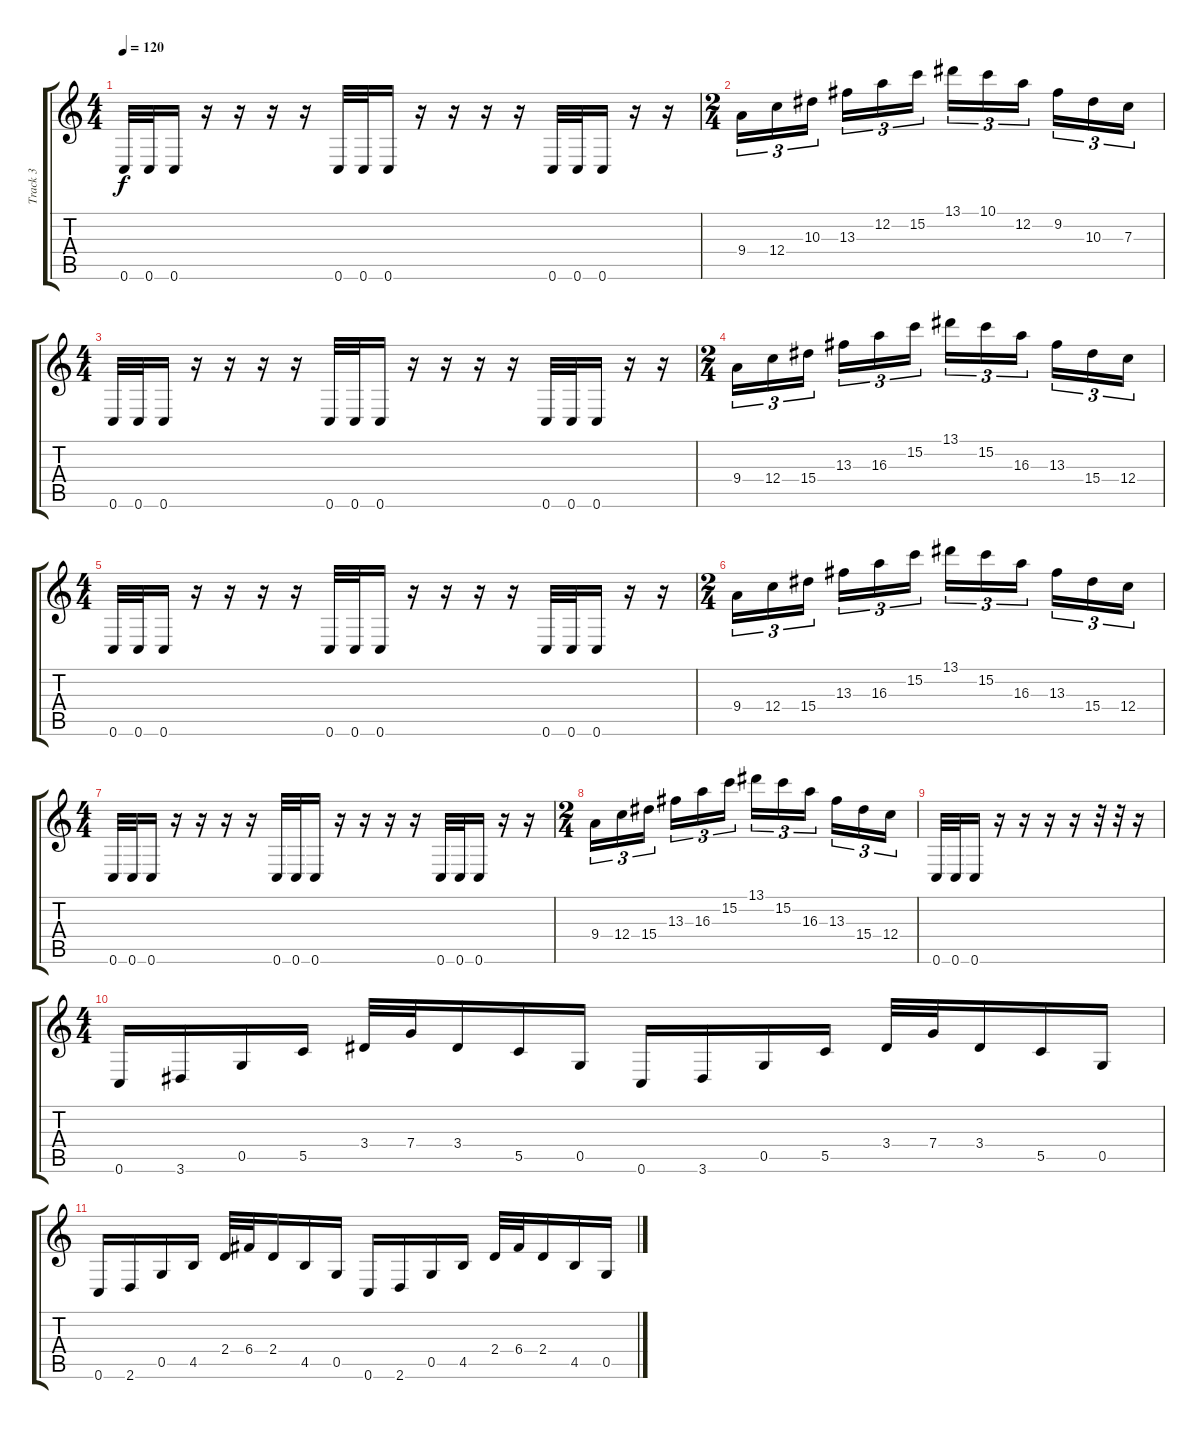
\track ("Track 3" "Track 3") {instrument distortionguitar}
\staff {score tabs}
\tuning (D4 A3 F3 C3 G2 C2) {hide}
\ts (4 4)
\tempo 120
\clef g2
\ks c
0.6.32{dy f instrument distortionguitar} 0.6.32 0.6.16 r.16 r.16 r.16 r.16 0.6.32 0.6.32 0.6.16 r.16 r.16 r.16 r.16 0.6.32 0.6.32 0.6.16 r.16 r.16 |
\ts (2 4)
9.4.16{tu (3 2)} 12.4.16{tu (3 2)} 10.3.16{tu (3 2) beam splitsecondary} 13.3.16{tu (3 2)} 12.2.16{tu (3 2)} 15.2.16{tu (3 2)} 13.1.16{tu (3 2)} 10.1.16{tu (3 2)} 12.2.16{tu (3 2) beam splitsecondary} 9.2.16{tu (3 2)} 10.3.16{tu (3 2)} 7.3.16{tu (3 2)} |
\ts (4 4)
0.6.32 0.6.32 0.6.16 r.16 r.16 r.16 r.16 0.6.32 0.6.32 0.6.16 r.16 r.16 r.16 r.16 0.6.32 0.6.32 0.6.16 r.16 r.16 |
\ts (2 4)
9.4.16{tu (3 2)} 12.4.16{tu (3 2)} 15.4.16{tu (3 2) beam splitsecondary} 13.3.16{tu (3 2)} 16.3.16{tu (3 2)} 15.2.16{tu (3 2)} 13.1.16{tu (3 2)} 15.2.16{tu (3 2)} 16.3.16{tu (3 2) beam splitsecondary} 13.3.16{tu (3 2)} 15.4.16{tu (3 2)} 12.4.16{tu (3 2)} |
\ts (4 4)
0.6.32 0.6.32 0.6.16 r.16 r.16 r.16 r.16 0.6.32 0.6.32 0.6.16 r.16 r.16 r.16 r.16 0.6.32 0.6.32 0.6.16 r.16 r.16 |
\ts (2 4)
9.4.16{tu (3 2)} 12.4.16{tu (3 2)} 15.4.16{tu (3 2) beam splitsecondary} 13.3.16{tu (3 2)} 16.3.16{tu (3 2)} 15.2.16{tu (3 2)} 13.1.16{tu (3 2)} 15.2.16{tu (3 2)} 16.3.16{tu (3 2) beam splitsecondary} 13.3.16{tu (3 2)} 15.4.16{tu (3 2)} 12.4.16{tu (3 2)} |
\ts (4 4)
0.6.32 0.6.32 0.6.16 r.16 r.16 r.16 r.16 0.6.32 0.6.32 0.6.16 r.16 r.16 r.16 r.16 0.6.32 0.6.32 0.6.16 r.16 r.16 |
\ts (2 4)
9.4.16{tu (3 2)} 12.4.16{tu (3 2)} 15.4.16{tu (3 2) beam splitsecondary} 13.3.16{tu (3 2)} 16.3.16{tu (3 2)} 15.2.16{tu (3 2)} 13.1.16{tu (3 2)} 15.2.16{tu (3 2)} 16.3.16{tu (3 2) beam splitsecondary} 13.3.16{tu (3 2)} 15.4.16{tu (3 2)} 12.4.16{tu (3 2)} |
0.6.32 0.6.32 0.6.16 r.16 r.16 r.16 r.16 r.32 r.32 r.16 |
\ts (4 4)
0.6.16 3.6.16 0.5.16 5.5.16 3.4.32 7.4.32 3.4.16 5.5.16 0.5.16 0.6.16 3.6.16 0.5.16 5.5.16 3.4.32 7.4.32 3.4.16 5.5.16 0.5.16 |
0.6.16 2.6.16 0.5.16 4.5.16 2.4.32 6.4.32 2.4.16 4.5.16 0.5.16 0.6.16 2.6.16 0.5.16 4.5.16 2.4.32 6.4.32 2.4.16 4.5.16 0.5.16
